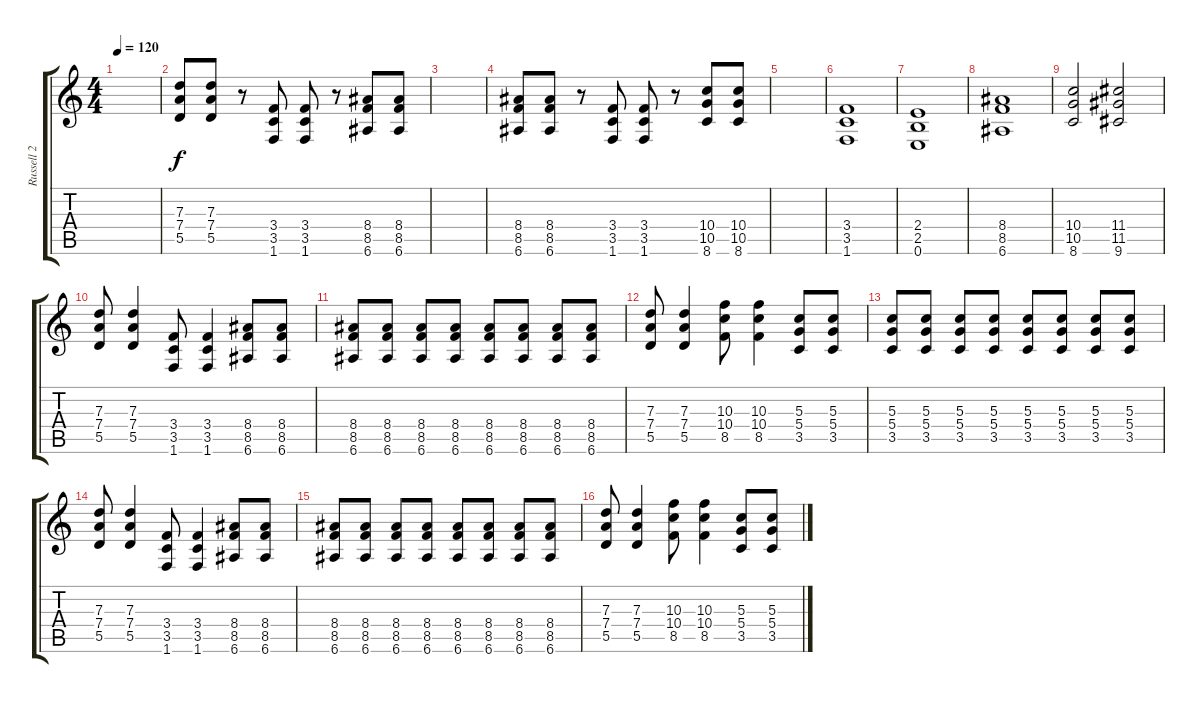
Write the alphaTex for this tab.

\track ("Russell 2" "Russell 2") {instrument distortionguitar}
\staff {score tabs}
\tuning (E4 B3 G3 D3 A2 E2) {hide}
\ts (4 4)
\tempo 120
\clef g2
\ks c
|
(7.3 7.4 5.5).8 (7.3 7.4 5.5).8 r.8 (3.4 3.5 1.6).8 (3.4 3.5 1.6).8 r.8 (8.4 8.5 6.6).8 (8.4 8.5 6.6).8 |
|
(8.4 8.5 6.6).8 (8.4 8.5 6.6).8 r.8 (3.4 3.5 1.6).8 (3.4 3.5 1.6).8 r.8 (10.4 10.5 8.6).8 (10.4 10.5 8.6).8 |
|
(3.4 3.5 1.6).1 |
(2.4 2.5 0.6).1 |
(8.4 8.5 6.6).1 |
(10.4 10.5 8.6).2 (11.4 11.5 9.6).2 |
(7.3 7.4 5.5).8 (7.3 7.4 5.5).4 (3.4 3.5 1.6).8 (3.4 3.5 1.6).4 (8.4 8.5 6.6).8 (8.4 8.5 6.6).8 |
(8.4 8.5 6.6).8 (8.4 8.5 6.6).8 (8.4 8.5 6.6).8 (8.4 8.5 6.6).8 (8.4 8.5 6.6).8 (8.4 8.5 6.6).8 (8.4 8.5 6.6).8 (8.4 8.5 6.6).8 |
(7.3 7.4 5.5).8 (7.3 7.4 5.5).4 (10.3 10.4 8.5).8 (10.3 10.4 8.5).4 (5.3 5.4 3.5).8 (5.3 5.4 3.5).8 |
(5.3 5.4 3.5).8 (5.3 5.4 3.5).8 (5.3 5.4 3.5).8 (5.3 5.4 3.5).8 (5.3 5.4 3.5).8 (5.3 5.4 3.5).8 (5.3 5.4 3.5).8 (5.3 5.4 3.5).8 |
(7.3 7.4 5.5).8 (7.3 7.4 5.5).4 (3.4 3.5 1.6).8 (3.4 3.5 1.6).4 (8.4 8.5 6.6).8 (8.4 8.5 6.6).8 |
(8.4 8.5 6.6).8 (8.4 8.5 6.6).8 (8.4 8.5 6.6).8 (8.4 8.5 6.6).8 (8.4 8.5 6.6).8 (8.4 8.5 6.6).8 (8.4 8.5 6.6).8 (8.4 8.5 6.6).8 |
(7.3 7.4 5.5).8 (7.3 7.4 5.5).4 (10.3 10.4 8.5).8 (10.3 10.4 8.5).4 (5.3 5.4 3.5).8 (5.3 5.4 3.5).8
